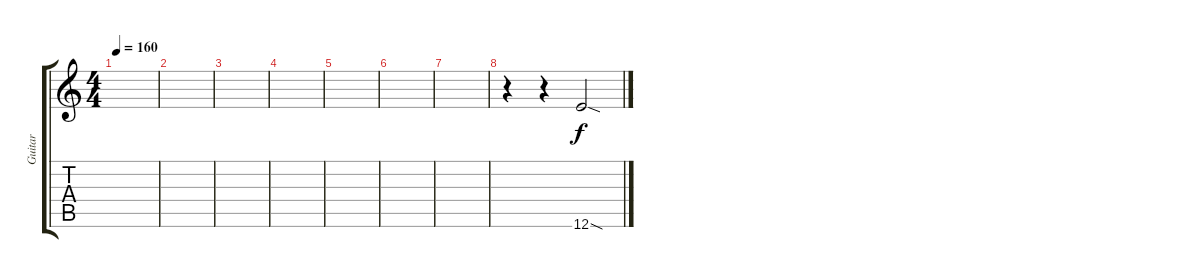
\track ("Guitar" "Guitar") {instrument distortionguitar}
\staff {score tabs}
\tuning (E4 B3 G3 D3 A2 E2) {hide}
\ts (4 4)
\tempo 160
\clef g2
\ks c
|
|
|
|
|
|
|
r.4 r.4 12.6{sod}.2
